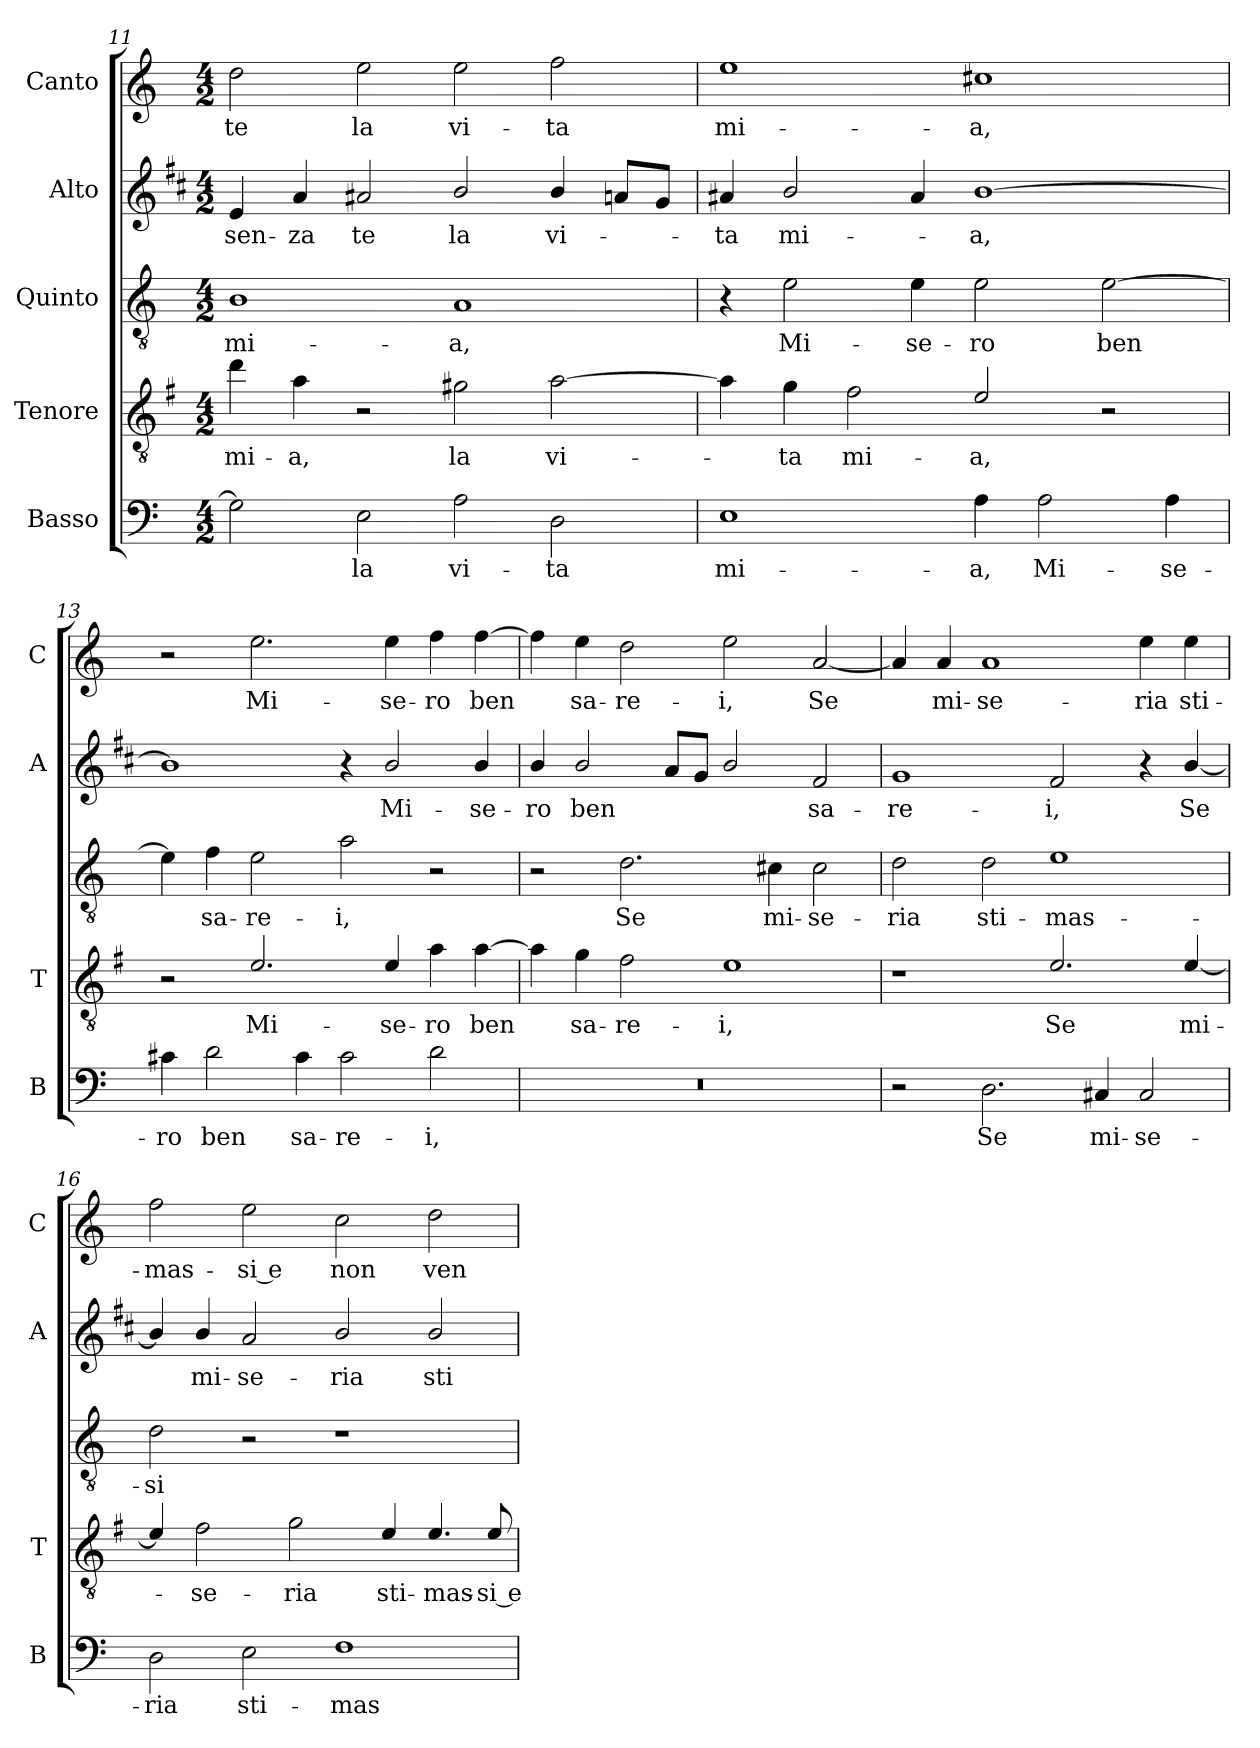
**kern	**text	**kern	**text	**kern	**text	**kern	**text	**kern	**text
*part5	*part5	*part4	*part4	*part3	*part3	*part2	*part2	*part1	*part1
*staff5	*staff5	*staff4	*staff4	*staff3	*staff3	*staff2	*staff2	*staff1	*staff1
*I"Basso	*	*I"Tenore	*	*I"Quinto	*	*I"Alto	*	*I"Canto	*
*I'B	*	*I'T	*	*	*	*I'A	*	*I'C	*
*clefF4	*	*clefGv2	*	*clefGv2	*	*clefG2	*	*clefG2	*
*	*	*ITrd4c7	*	*	*	*ITrd1c2	*	*	*
*k[]	*	*k[]	*	*k[]	*	*k[]	*	*k[]	*
*C:	*	*C:	*	*C:	*	*C:	*	*C:	*
*M4/2	*	*M4/2	*	*M4/2	*	*M4/2	*	*M4/2	*
=11	=11	=11	=11	=11	=11	=11	=11	=11	=11
!	!	!	!LO:LY:b	!	!LO:LY:b	!	!LO:LY:b	!	!LO:LY:b
2G\]	.	4g\	mi-	1B	mi-	4d/	sen-	2dd\	te
!	!	!	!LO:LY:b	!	!	!	!LO:LY:b	!	!
.	.	4d\	-a,	.	.	4g/	-za	.	.
!	!LO:LY:b	!	!	!	!	!	!LO:LY:b	!	!LO:LY:b
2E\	la	2r	.	.	.	2g#X/	te	2ee\	la
!	!LO:LY:b	!	!LO:LY:b	!	!LO:LY:b	!	!LO:LY:b	!	!LO:LY:b
2A\	vi-	2c#X\	la	1A	-a,	2a/	la	2ee\	vi-
!	!LO:LY:b	!	!LO:LY:b	!	!	!	!LO:LY:b	!	!LO:LY:b
2D\	-ta	[2d\	vi-	.	.	4a/	vi-	2ff\	-ta
.	.	.	.	.	.	8gn/L	.	.	.
.	.	.	.	.	.	8f/J	.	.	.
=12	=12	=12	=12	=12	=12	=12	=12	=12	=12
!	!LO:LY:b	!	!	!	!	!	!LO:LY:b	!	!LO:LY:b
1E	mi-	4d\]	.	4r	.	4g#X/	-ta	1ee	mi-
!	!	!	!LO:LY:b	!	!LO:LY:b	!	!LO:LY:b	!	!
.	.	4c\	-ta	2e\	Mi-	2a/	mi-	.	.
!	!	!	!LO:LY:b	!	!	!	!	!	!
.	.	2B\	mi-	.	.	.	.	.	.
!	!	!	!	!	!LO:LY:b	!	!	!	!
.	.	.	.	4e\	-se-	4g#/	.	.	.
!	!LO:LY:b	!	!LO:LY:b	!	!LO:LY:b	!	!LO:LY:b	!	!LO:LY:b
4A\	-a,	2A/	-a,	2e\	-ro	[1a	-a,	1cc#X	-a,
!	!LO:LY:b	!	!	!	!	!	!	!	!
2A\	Mi-	.	.	.	.	.	.	.	.
!	!	!	!	!	!LO:LY:b	!	!	!	!
.	.	2r	.	[2e\	ben	.	.	.	.
!	!LO:LY:b	!	!	!	!	!	!	!	!
4A\	-se-	.	.	.	.	.	.	.	.
!!LO:LB:g=z
=13	=13	=13	=13	=13	=13	=13	=13	=13	=13
!	!LO:LY:b	!	!	!	!	!	!	!	!
4c#X\	-ro	2r	.	4e\]	.	1a]	.	2r	.
!	!LO:LY:b	!	!	!	!LO:LY:b	!	!	!	!
2d\	ben	.	.	4f\	sa-	.	.	.	.
!	!	!	!LO:LY:b	!	!LO:LY:b	!	!	!	!LO:LY:b
.	.	2.A/	Mi-	2e\	-re-	.	.	2.ee\	Mi-
!	!LO:LY:b	!	!	!	!	!	!	!	!
4c#\	sa-	.	.	.	.	.	.	.	.
!	!LO:LY:b	!	!	!	!LO:LY:b	!	!	!	!
2c#\	-re-	.	.	2a\	-i,	4r	.	.	.
!	!	!	!LO:LY:b	!	!	!	!LO:LY:b	!	!LO:LY:b
.	.	4A/	-se-	.	.	2a/	Mi-	4ee\	-se-
!	!LO:LY:b	!	!LO:LY:b	!	!	!	!	!	!LO:LY:b
2d\	-i,	4d\	-ro	2r	.	.	.	4ff\	-ro
!	!	!	!LO:LY:b	!	!	!	!LO:LY:b	!	!LO:LY:b
.	.	[4d\	ben	.	.	4a/	-se-	[4ff\	ben
=14	=14	=14	=14	=14	=14	=14	=14	=14	=14
!	!	!	!	!	!	!	!LO:LY:b	!	!
0r	.	4d\]	.	2r	.	4a/	-ro	4ff\]	.
!	!	!	!LO:LY:b	!	!	!	!LO:LY:b	!	!LO:LY:b
.	.	4c\	sa-	.	.	2a/	ben	4ee\	sa-
!	!	!	!LO:LY:b	!	!LO:LY:b	!	!	!	!LO:LY:b
.	.	2B\	-re-	2.d\	Se	.	.	2dd\	-re-
.	.	.	.	.	.	8g/L	.	.	.
.	.	.	.	.	.	8f/J	.	.	.
!	!	!	!LO:LY:b	!	!	!	!	!	!LO:LY:b
.	.	1A	-i,	.	.	2a/	.	2ee\	-i,
!	!	!	!	!	!LO:LY:b	!	!	!	!
.	.	.	.	4c#X\	mi-	.	.	.	.
!	!	!	!	!	!LO:LY:b	!	!LO:LY:b	!	!LO:LY:b
.	.	.	.	2c#\	-se-	2e/	sa-	[2a/	Se
=15	=15	=15	=15	=15	=15	=15	=15	=15	=15
!	!	!	!	!	!LO:LY:b	!	!LO:LY:b	!	!
2r	.	1r	.	2d\	-ria	1f	-re-	4a/]	.
!	!	!	!	!	!	!	!	!	!LO:LY:b
.	.	.	.	.	.	.	.	4a/	mi-
!	!LO:LY:b	!	!	!	!LO:LY:b	!	!	!	!LO:LY:b
2.D\	Se	.	.	2d\	sti-	.	.	1a	-se-
!	!	!	!LO:LY:b	!	!LO:LY:b	!	!LO:LY:b	!	!
.	.	2.A/	Se	1e	-mas-	2e/	-i,	.	.
!	!LO:LY:b	!	!	!	!	!	!	!	!
4C#X/	mi-	.	.	.	.	.	.	.	.
!	!LO:LY:b	!	!	!	!	!	!	!	!LO:LY:b
2C#/	-se-	.	.	.	.	4r	.	4ee\	-ria
!	!	!	!LO:LY:b	!	!	!	!LO:LY:b	!	!LO:LY:b
.	.	[4A/	mi-	.	.	[4a/	Se	4ee\	sti-
=16	=16	=16	=16	=16	=16	=16	=16	=16	=16
!	!LO:LY:b	!	!	!	!LO:LY:b	!	!	!	!LO:LY:b
2D\	-ria	4A/]	.	2d\	-si	4a/]	.	2ff\	-mas-
!	!	!	!LO:LY:b	!	!	!	!LO:LY:b	!	!
.	.	2B\	-se-	.	.	4a/	mi-	.	.
!	!LO:LY:b	!	!	!	!	!	!LO:LY:b	!	!LO:LY:b
2E\	sti-	.	.	2r	.	2g/	-se-	2ee\	-si e
!	!	!	!LO:LY:b	!	!	!	!	!	!
.	.	2c\	-ria	.	.	.	.	.	.
!	!LO:LY:b	!	!	!	!	!	!LO:LY:b	!	!LO:LY:b
1F	-mas-	.	.	1r	.	2a/	-ria	2cc\	non
!	!	!	!LO:LY:b	!	!	!	!	!	!
.	.	4A/	sti-	.	.	.	.	.	.
!	!	!	!LO:LY:b	!	!	!	!LO:LY:b	!	!LO:LY:b
.	.	4.A/	-mas-	.	.	2a/	sti-	2dd\	ven-
!	!	!	!LO:LY:b	!	!	!	!	!	!
.	.	8A/	-si e	.	.	.	.	.	.
=	=	=	=	=	=	=	=	=	=
*-	*-	*-	*-	*-	*-	*-	*-	*-	*-
